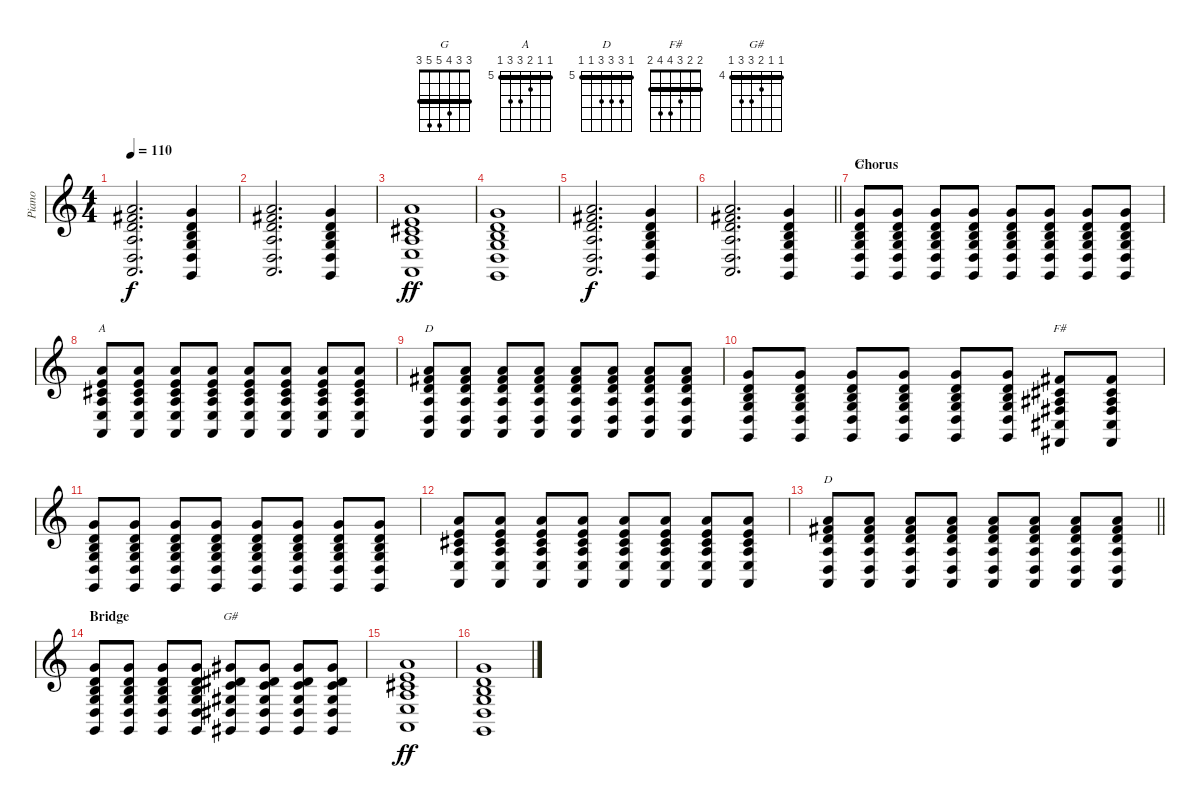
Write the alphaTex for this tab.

\track ("Piano" "Piano") {instrument acousticgrandpiano}
\staff {score}
\tuning (E4 B3 G3 D3 A2 E2) {hide}
\chord ("G" 3 3 4 5 5 3) {barre 3}
\chord ("A" 5 5 6 7 7 5) {firstfret 5 barre 5}
\chord ("D" 5 7 7 7 5 x) {firstfret 5 barre 5}
\chord ("F#" 2 2 3 4 4 2) {barre 2}
\chord ("D" 5 7 7 7 5 5) {firstfret 5 barre 5}
\chord ("G#" 4 4 5 6 6 4) {firstfret 4 barre 4}
\ts (4 4)
\tempo 110
\clef g2
\ks c
(5.1 7.2 7.3 7.4 5.5 5.6).2{d dy f} (3.1 3.2 4.3 5.4 5.5 3.6).4 |
(5.1 7.2 7.3 7.4 5.5 5.6).2{d} (3.1 3.2 4.3 5.4 5.5 3.6).4 |
(5.1 5.2 6.3 7.4 7.5 5.6).1{dy ff volume 12} |
(3.1 3.2 4.3 5.4 5.5 3.6).1 |
(5.1 7.2 7.3 7.4 5.5 5.6).2{d dy f} (3.1 3.2 4.3 5.4 5.5 3.6).4 |
\barLineRight lightlight
(5.1 7.2 7.3 7.4 5.5 5.6).2{d} (3.1 3.2 4.3 5.4 5.5 3.6).4 |
\section ("" "Chorus")
(3.1 3.2 4.3 5.4 5.5 3.6).8{ch "G"} (3.1 3.2 4.3 5.4 5.5 3.6).8 (3.1 3.2 4.3 5.4 5.5 3.6).8 (3.1 3.2 4.3 5.4 5.5 3.6).8 (3.1 3.2 4.3 5.4 5.5 3.6).8 (3.1 3.2 4.3 5.4 5.5 3.6).8 (3.1 3.2 4.3 5.4 5.5 3.6).8 (3.1 3.2 4.3 5.4 5.5 3.6).8 |
(5.1 5.2 6.3 7.4 7.5 5.6).8{ch "A"} (5.1 5.2 6.3 7.4 7.5 5.6).8 (5.1 5.2 6.3 7.4 7.5 5.6).8 (5.1 5.2 6.3 7.4 7.5 5.6).8 (5.1 5.2 6.3 7.4 7.5 5.6).8 (5.1 5.2 6.3 7.4 7.5 5.6).8 (5.1 5.2 6.3 7.4 7.5 5.6).8 (5.1 5.2 6.3 7.4 7.5 5.6).8 |
(5.1 7.2 7.3 7.4 5.5 5.6).8{ch "D"} (5.1 7.2 7.3 7.4 5.5 5.6).8 (5.1 7.2 7.3 7.4 5.5 5.6).8 (5.1 7.2 7.3 7.4 5.5 5.6).8 (5.1 7.2 7.3 7.4 5.5 5.6).8 (5.1 7.2 7.3 7.4 5.5 5.6).8 (5.1 7.2 7.3 7.4 5.5 5.6).8 (5.1 7.2 7.3 7.4 5.5 5.6).8 |
(3.1 3.2 4.3 5.4 5.5 3.6).8 (3.1 3.2 4.3 5.4 5.5 3.6).8 (3.1 3.2 4.3 5.4 5.5 3.6).8 (3.1 3.2 4.3 5.4 5.5 3.6).8 (3.1 3.2 4.3 5.4 5.5 3.6).8 (3.1 3.2 4.3 5.4 5.5 3.6).8 (2.1 2.2 3.3 4.4 4.5 2.6).8{ch "F#"} (2.1 2.2 3.3 4.4 4.5 2.6).8 |
(3.1 3.2 4.3 5.4 5.5 3.6).8 (3.1 3.2 4.3 5.4 5.5 3.6).8 (3.1 3.2 4.3 5.4 5.5 3.6).8 (3.1 3.2 4.3 5.4 5.5 3.6).8 (3.1 3.2 4.3 5.4 5.5 3.6).8 (3.1 3.2 4.3 5.4 5.5 3.6).8 (3.1 3.2 4.3 5.4 5.5 3.6).8 (3.1 3.2 4.3 5.4 5.5 3.6).8 |
(5.1 5.2 6.3 7.4 7.5 5.6).8 (5.1 5.2 6.3 7.4 7.5 5.6).8 (5.1 5.2 6.3 7.4 7.5 5.6).8 (5.1 5.2 6.3 7.4 7.5 5.6).8 (5.1 5.2 6.3 7.4 7.5 5.6).8 (5.1 5.2 6.3 7.4 7.5 5.6).8 (5.1 5.2 6.3 7.4 7.5 5.6).8 (5.1 5.2 6.3 7.4 7.5 5.6).8 |
\barLineRight lightlight
(5.1 7.2 7.3 7.4 5.5 5.6).8{ch "D"} (5.1 7.2 7.3 7.4 5.5 5.6).8 (5.1 7.2 7.3 7.4 5.5 5.6).8 (5.1 7.2 7.3 7.4 5.5 5.6).8 (5.1 7.2 7.3 7.4 5.5 5.6).8 (5.1 7.2 7.3 7.4 5.5 5.6).8 (5.1 7.2 7.3 7.4 5.5 5.6).8 (5.1 7.2 7.3 7.4 5.5 5.6).8 |
\section ("" "Bridge")
(3.1 3.2 4.3 5.4 5.5 3.6).8 (3.1 3.2 4.3 5.4 5.5 3.6).8 (3.1 3.2 4.3 5.4 5.5 3.6).8 (3.1 3.2 4.3 5.4 5.5 3.6).8 (4.1 4.2 5.3 6.4 6.5 4.6).8{ch "G#"} (4.1 4.2 5.3 6.4 6.5 4.6).8 (4.1 4.2 5.3 6.4 6.5 4.6).8 (4.1 4.2 5.3 6.4 6.5 4.6).8 |
(5.1 5.2 6.3 7.4 7.5 5.6).1{dy ff volume 12} |
(3.1 3.2 4.3 5.4 5.5 3.6).1
